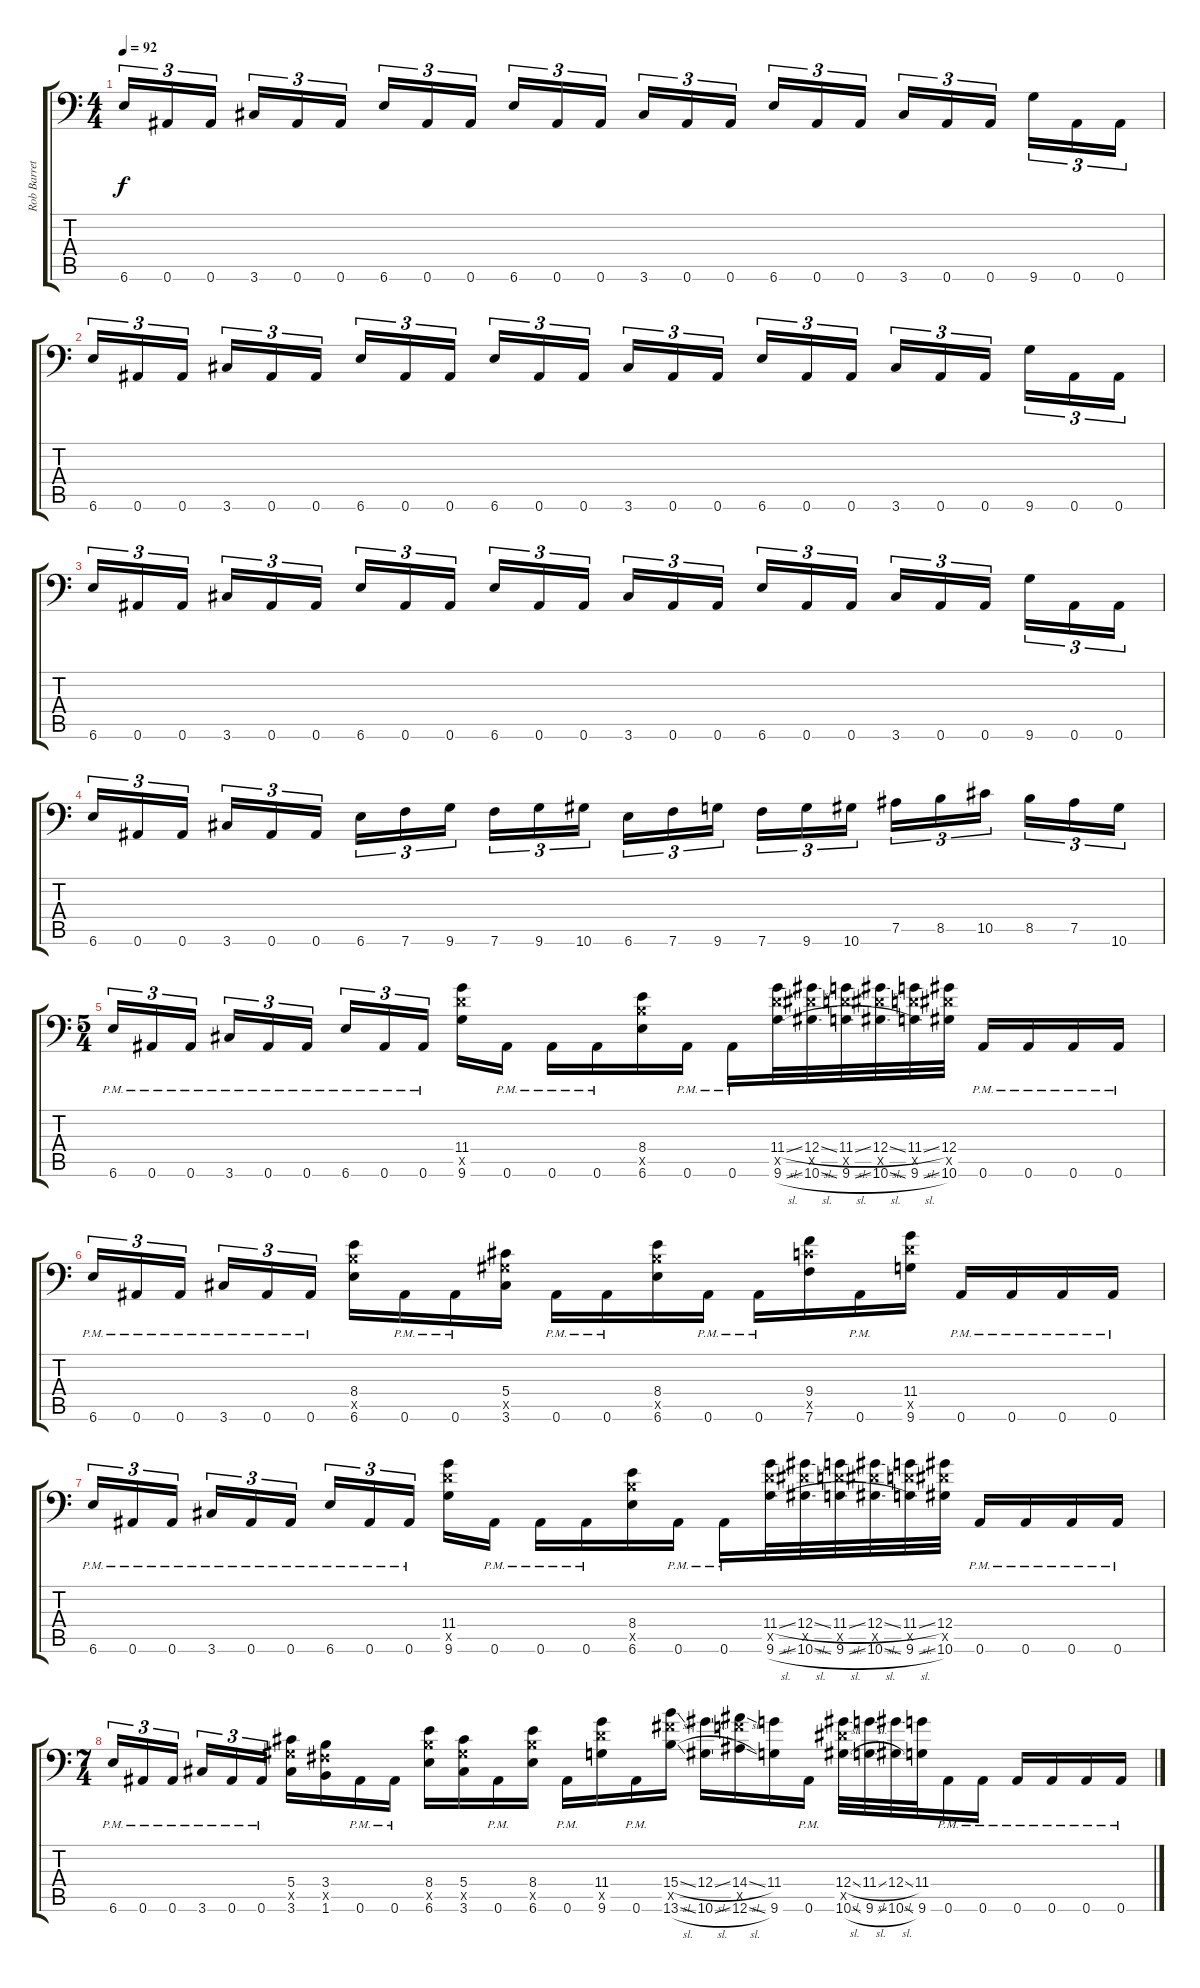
\track ("Rob Barrett" "Rob Barret") {instrument distortionguitar}
\staff {score tabs}
\tuning (Bb3 F3 Db3 Ab2 Eb2 Bb1) {hide}
\ts (4 4)
\tempo 92
\clef f4
\ks c
6.6.16{tu (3 2) dy f} 0.6.16{tu (3 2)} 0.6.16{tu (3 2) beam splitsecondary} 3.6.16{tu (3 2)} 0.6.16{tu (3 2)} 0.6.16{tu (3 2)} 6.6.16{tu (3 2)} 0.6.16{tu (3 2)} 0.6.16{tu (3 2) beam splitsecondary} 6.6.16{tu (3 2)} 0.6.16{tu (3 2)} 0.6.16{tu (3 2)} 3.6.16{tu (3 2)} 0.6.16{tu (3 2)} 0.6.16{tu (3 2) beam splitsecondary} 6.6.16{tu (3 2)} 0.6.16{tu (3 2)} 0.6.16{tu (3 2)} 3.6.16{tu (3 2)} 0.6.16{tu (3 2)} 0.6.16{tu (3 2) beam splitsecondary} 9.6.16{tu (3 2)} 0.6.16{tu (3 2)} 0.6.16{tu (3 2)} |
6.6.16{tu (3 2)} 0.6.16{tu (3 2)} 0.6.16{tu (3 2) beam splitsecondary} 3.6.16{tu (3 2)} 0.6.16{tu (3 2)} 0.6.16{tu (3 2)} 6.6.16{tu (3 2)} 0.6.16{tu (3 2)} 0.6.16{tu (3 2) beam splitsecondary} 6.6.16{tu (3 2)} 0.6.16{tu (3 2)} 0.6.16{tu (3 2)} 3.6.16{tu (3 2)} 0.6.16{tu (3 2)} 0.6.16{tu (3 2) beam splitsecondary} 6.6.16{tu (3 2)} 0.6.16{tu (3 2)} 0.6.16{tu (3 2)} 3.6.16{tu (3 2)} 0.6.16{tu (3 2)} 0.6.16{tu (3 2) beam splitsecondary} 9.6.16{tu (3 2)} 0.6.16{tu (3 2)} 0.6.16{tu (3 2)} |
6.6.16{tu (3 2)} 0.6.16{tu (3 2)} 0.6.16{tu (3 2) beam splitsecondary} 3.6.16{tu (3 2)} 0.6.16{tu (3 2)} 0.6.16{tu (3 2)} 6.6.16{tu (3 2)} 0.6.16{tu (3 2)} 0.6.16{tu (3 2) beam splitsecondary} 6.6.16{tu (3 2)} 0.6.16{tu (3 2)} 0.6.16{tu (3 2)} 3.6.16{tu (3 2)} 0.6.16{tu (3 2)} 0.6.16{tu (3 2) beam splitsecondary} 6.6.16{tu (3 2)} 0.6.16{tu (3 2)} 0.6.16{tu (3 2)} 3.6.16{tu (3 2)} 0.6.16{tu (3 2)} 0.6.16{tu (3 2) beam splitsecondary} 9.6.16{tu (3 2)} 0.6.16{tu (3 2)} 0.6.16{tu (3 2)} |
6.6.16{tu (3 2)} 0.6.16{tu (3 2)} 0.6.16{tu (3 2) beam splitsecondary} 3.6.16{tu (3 2)} 0.6.16{tu (3 2)} 0.6.16{tu (3 2)} 6.6.16{tu (3 2)} 7.6.16{tu (3 2)} 9.6.16{tu (3 2) beam splitsecondary} 7.6.16{tu (3 2)} 9.6.16{tu (3 2)} 10.6.16{tu (3 2)} 6.6.16{tu (3 2)} 7.6.16{tu (3 2)} 9.6.16{tu (3 2) beam splitsecondary} 7.6.16{tu (3 2)} 9.6.16{tu (3 2)} 10.6.16{tu (3 2)} 7.5.16{tu (3 2)} 8.5.16{tu (3 2)} 10.5.16{tu (3 2) beam splitsecondary} 8.5.16{tu (3 2)} 7.5.16{tu (3 2)} 10.6.16{tu (3 2)} |
\ts (5 4)
6.6{pm}.16{tu (3 2)} 0.6{pm}.16{tu (3 2)} 0.6{pm}.16{tu (3 2) beam splitsecondary} 3.6{pm}.16{tu (3 2)} 0.6{pm}.16{tu (3 2)} 0.6{pm}.16{tu (3 2)} 6.6{pm}.16{tu (3 2)} 0.6{pm}.16{tu (3 2)} 0.6{pm}.16{tu (3 2) beam splitsecondary} (11.4 11.5{x} 9.6).16 0.6{pm}.16 0.6{pm}.16 0.6{pm}.16 (8.4 8.5{x} 6.6).16 0.6{pm}.16 0.6{pm}.16 (11.4{sl} 11.5{x} 9.6{sl}).32 (12.4{sl} 12.5{x} 10.6{sl}).32 (11.4{sl} 11.5{x} 9.6{sl}).32 (12.4{sl} 12.5{x} 10.6{sl}).32 (11.4{sl} 11.5{x} 9.6{sl}).32 (12.4 12.5{x} 10.6).32 0.6{pm}.16 0.6{pm}.16 0.6{pm}.16 0.6{pm}.16 |
6.6{pm}.16{tu (3 2)} 0.6{pm}.16{tu (3 2)} 0.6{pm}.16{tu (3 2) beam splitsecondary} 3.6{pm}.16{tu (3 2)} 0.6{pm}.16{tu (3 2)} 0.6{pm}.16{tu (3 2)} (8.4 8.5{x} 6.6).16 0.6{pm}.16 0.6{pm}.16 (5.4 5.5{x} 3.6).16 0.6{pm}.16 0.6{pm}.16 (8.4 8.5{x} 6.6).16 0.6{pm}.16 0.6{pm}.16 (9.4 9.5{x} 7.6).16 0.6{pm}.16 (11.4 11.5{x} 9.6).16 0.6{pm}.16 0.6{pm}.16 0.6{pm}.16 0.6{pm}.16 |
6.6{pm}.16{tu (3 2)} 0.6{pm}.16{tu (3 2)} 0.6{pm}.16{tu (3 2) beam splitsecondary} 3.6{pm}.16{tu (3 2)} 0.6{pm}.16{tu (3 2)} 0.6{pm}.16{tu (3 2)} 6.6{pm}.16{tu (3 2)} 0.6{pm}.16{tu (3 2)} 0.6{pm}.16{tu (3 2) beam splitsecondary} (11.4 11.5{x} 9.6).16 0.6{pm}.16 0.6{pm}.16 0.6{pm}.16 (8.4 8.5{x} 6.6).16 0.6{pm}.16 0.6{pm}.16 (11.4{sl} 11.5{x} 9.6{sl}).32 (12.4{sl} 12.5{x} 10.6{sl}).32 (11.4{sl} 11.5{x} 9.6{sl}).32 (12.4{sl} 12.5{x} 10.6{sl}).32 (11.4{sl} 11.5{x} 9.6{sl}).32 (12.4 12.5{x} 10.6).32 0.6{pm}.16 0.6{pm}.16 0.6{pm}.16 0.6{pm}.16 |
\ts (7 4)
6.6{pm}.16{tu (3 2)} 0.6{pm}.16{tu (3 2)} 0.6{pm}.16{tu (3 2) beam splitsecondary} 3.6{pm}.16{tu (3 2)} 0.6{pm}.16{tu (3 2)} 0.6{pm}.16{tu (3 2)} (5.4 5.5{x} 3.6).16 (3.4 3.5{x} 1.6).16 0.6{pm}.16 0.6{pm}.16 (8.4 8.5{x} 6.6).16 (5.4 5.5{x} 3.6).16 0.6{pm}.16 (8.4 8.5{x} 6.6).16 0.6{pm}.16 (11.4 11.5{x} 9.6).16 0.6{pm}.16 (15.4{sl} 15.5{x} 13.6{sl}).16 (12.4{sl} 10.6{sl}).16 (14.4{sl} 14.5{x} 12.6{sl}).16 (11.4 9.6).16 0.6{pm}.16 (12.4{sl} 12.5{x} 10.6{sl}).32 (11.4{sl} 9.6{sl}).32 (12.4{sl} 10.6{sl}).32 (11.4 9.6).32 0.6{pm}.16 0.6{pm}.16 0.6{pm}.16 0.6{pm}.16 0.6{pm}.16 0.6{pm}.16
